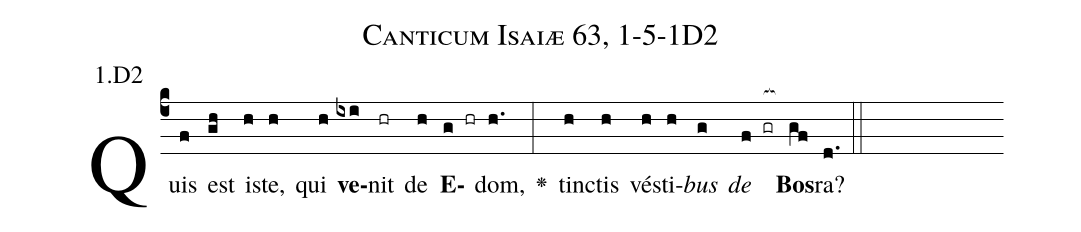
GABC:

name: Canticum Isaiæ 63, 1-5-1D2;
annotation: 1.D2;
%%
(c4)Quis(f) est(gh) i(h)ste,(h) qui(h) <b>ve</b>(ixi)nit(hr) de(h) <b>E</b>(g hr)dom,(h.) <v>\greheightstar</v>(:) tin(h)ctis(h) vé(h)sti(h)<i>bus</i>(g) <i>de</i>(f gr[ocb:1{]) <b>Bos</b>(gf[ocb:0}])ra?(d.) (::)


%E(h) u(h) o(g) u(f) a(gf) e.(d.) (::)
